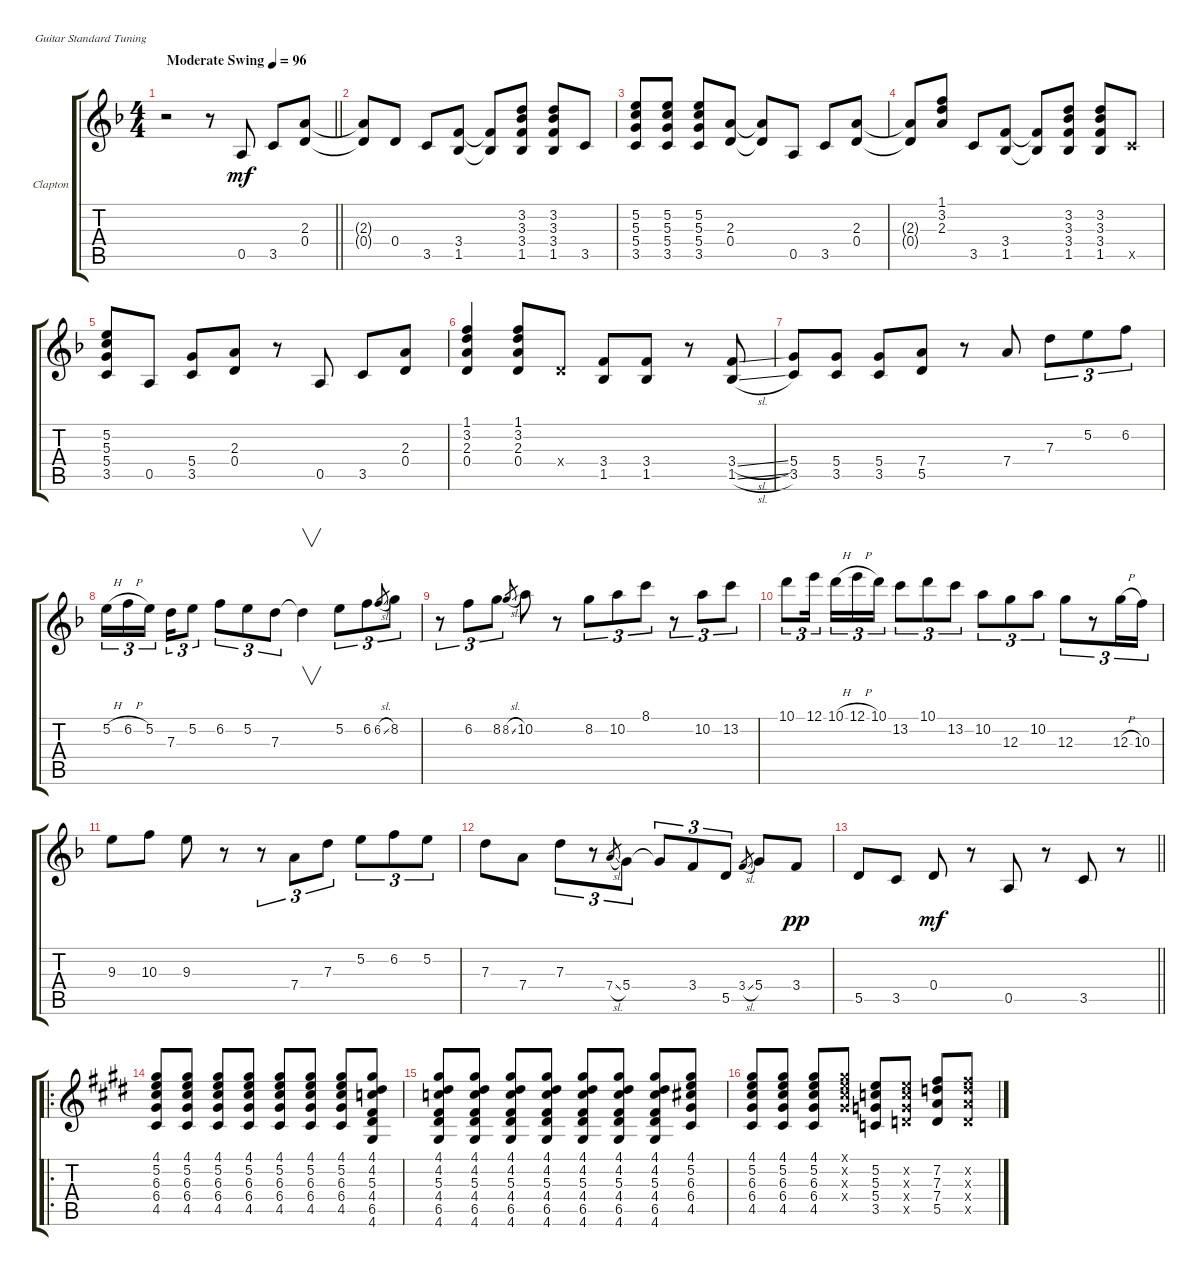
\bracketExtendMode groupsimilarinstruments
\firstSystemTrackNameOrientation horizontal
\otherSystemsTrackNameOrientation horizontal
\track ("Clapton" "Clapton") {instrument acousticguitarsteel}
\staff {score tabs}
\tuning (E4 B3 G3 D3 A2 E2)
\ts (4 4)
\section ("" "")
\tempo (96 "Moderate Swing")
\clef g2
\barLineRight lightlight
\ks f
r.2{dy mf instrument acousticguitarsteel} r.8 0.5.8 3.5.8 (2.3 0.4).8 |
(2.3{t} 0.4{t}).8 0.4.8 3.5.8 (3.4 1.5).8 (3.4{t} 1.5{t}).8 (3.2 3.3 3.4 1.5).8 (3.2 3.3 3.4 1.5).8 3.5.8 |
(5.2 5.3 5.4 3.5).8 (5.2 5.3 5.4 3.5).8 (5.2 5.3 5.4 3.5).8 (2.3 0.4).8 (2.3{t} 0.4{t}).8 0.5.8 3.5.8 (2.3 0.4).8 |
(2.3{t} 0.4{t}).8 (1.1 3.2 2.3).8 3.5.8 (3.4 1.5).8 (3.4{t} 1.5{t}).8 (3.2 3.3 3.4 1.5).8 (3.2 3.3 3.4 1.5).8 3.5{x}.8 |
(5.2 5.3 5.4 3.5).8 0.5.8 (5.4 3.5).8 (2.3 0.4).8 r.8 0.5.8 3.5.8 (2.3 0.4).8 |
(1.1 3.2 2.3 0.4).4 (1.1 3.2 2.3 0.4).8 0.4{x}.8 (3.4 1.5).8 (3.4 1.5).8 r.8 (3.4{sl} 1.5{sl}).8 |
(5.4 3.5).8 (5.4 3.5).8 (5.4 3.5).8 (7.4 5.5).8 r.8 7.4.8 7.3.8{tu (3 2)} 5.2.8{tu (3 2)} 6.2.8{tu (3 2)} |
5.2{h}.16{tu (3 2)} 6.2{h}.16{tu (3 2)} 5.2.16{tu (3 2)} 7.3.16{tu (3 2)} 5.2.8{tu (3 2)} 6.2.8{tu (3 2)} 5.2.8{tu (3 2)} 7.3.8{tu (3 2)} 7.3{t}.4{v} 5.2.8{tu (3 2)} 6.2.8{tu (3 2)} 6.2{sl}.8{gr} 8.2.8{tu (3 2)} |
r.8{tu (3 2)} 6.2.8{tu (3 2)} 8.2.8{tu (3 2)} 8.2{sl}.8{gr} 10.2.8 r.8 8.2.8{tu (3 2)} 10.2.8{tu (3 2)} 8.1.8{tu (3 2)} r.8{tu (3 2)} 10.2.8{tu (3 2)} 13.2.8{tu (3 2)} |
10.1.8{tu (3 2)} 12.1.16{tu (3 2)} 10.1{h}.16{tu (3 2)} 12.1{h}.16{tu (3 2)} 10.1.16{tu (3 2)} 13.2.8{tu (3 2)} 10.1.8{tu (3 2)} 13.2.8{tu (3 2)} 10.2.8{tu (3 2)} 12.3.8{tu (3 2)} 10.2.8{tu (3 2)} 12.3.8{tu (3 2)} r.8{tu (3 2)} 12.3{h}.16{tu (3 2)} 10.3.16{tu (3 2)} |
9.3.8 10.3.8 9.3.8 r.8 r.8{tu (3 2)} 7.4.8{tu (3 2)} 7.3.8{tu (3 2)} 5.2.8{tu (3 2)} 6.2.8{tu (3 2)} 5.2.8{tu (3 2)} |
7.3.8 7.4.8 7.3.8{tu (3 2)} r.8{tu (3 2)} 7.4{sl}.8{gr} 5.4.8{tu (3 2)} 5.4{t}.8{tu (3 2)} 3.4.8{tu (3 2)} 5.5.8{tu (3 2)} 3.4{sl}.8{gr} 5.4.8 3.4.8{dy pp} |
\barLineRight lightlight
5.5.8 3.5.8 0.4.8{dy mf} r.8 0.5.8 r.8 3.5.8 r.8 |
\ro
\section ("" "")
\ks e
(4.1 5.2 6.3 6.4 4.5).8 (4.1 5.2 6.3 6.4 4.5).8 (4.1 5.2 6.3 6.4 4.5).8 (4.1 5.2 6.3 6.4 4.5).8 (4.1 5.2 6.3 6.4 4.5).8 (4.1 5.2 6.3 6.4 4.5).8 (4.1 5.2 6.3 6.4 4.5).8 (4.1 4.2 5.3 4.4 6.5 4.6).8 |
(4.1 4.2 5.3 4.4 6.5 4.6).8 (4.1 4.2 5.3 4.4 6.5 4.6).8 (4.1 4.2 5.3 4.4 6.5 4.6).8 (4.1 4.2 5.3 4.4 6.5 4.6).8 (4.1 4.2 5.3 4.4 6.5 4.6).8 (4.1 4.2 5.3 4.4 6.5 4.6).8 (4.1 4.2 5.3 4.4 6.5 4.6).8 (4.1 5.2 6.3 6.4 4.5).8 |
(4.1 5.2 6.3 6.4 4.5).8 (4.1 5.2 6.3 6.4 4.5).8 (4.1 5.2 6.3 6.4 4.5).8 (4.1{x} 5.2{x} 6.3{x} 6.4{x}).8 (5.2 5.3 5.4 3.5).8 (5.2{x} 5.3{x} 5.4{x} 5.5{x}).8 (7.2 7.3 7.4 5.5).8 (7.2{x} 7.3{x} 7.4{x} 5.5{x}).8
